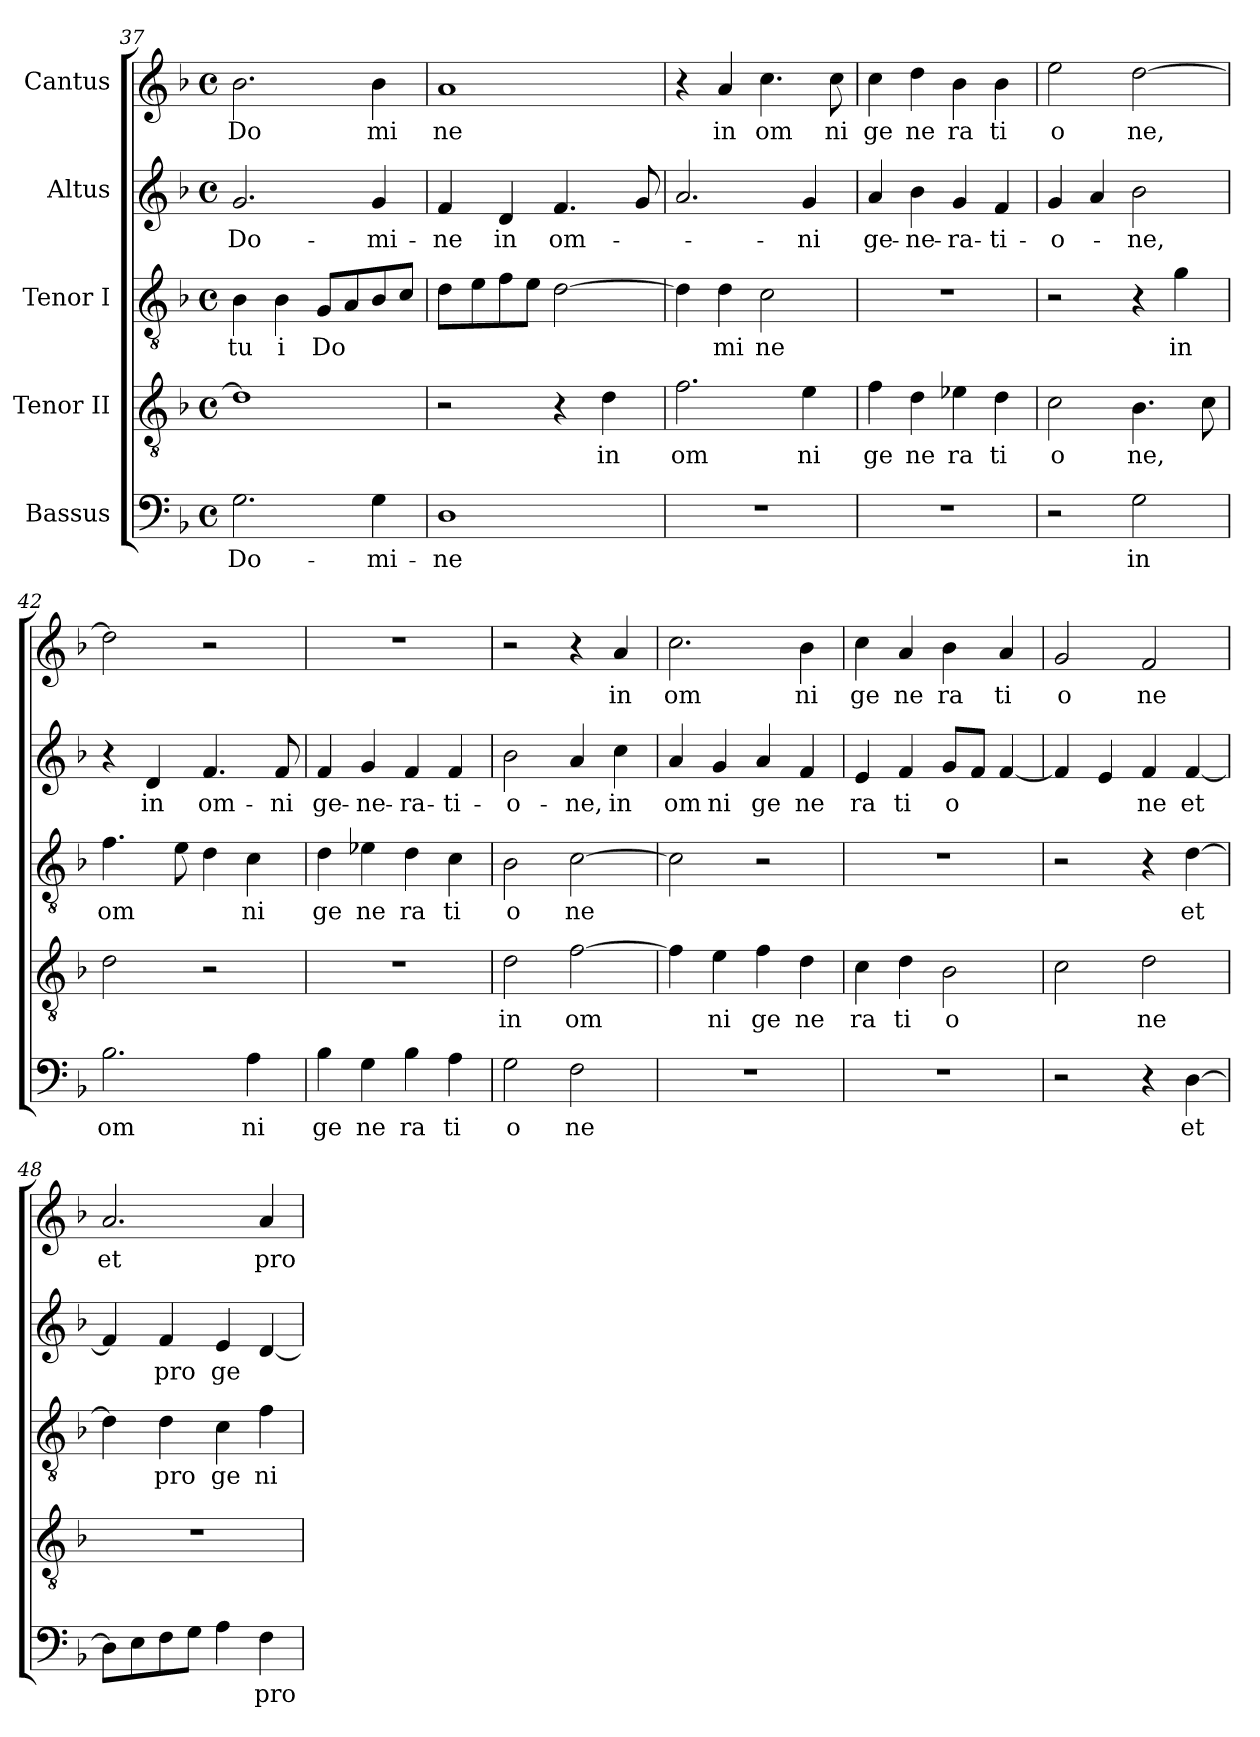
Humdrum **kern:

**kern	**text	**kern	**text	**kern	**text	**kern	**text	**kern	**text
*part5	*part5	*part4	*part4	*part3	*part3	*part2	*part2	*part1	*part1
*staff5	*staff5	*staff4	*staff4	*staff3	*staff3	*staff2	*staff2	*staff1	*staff1
*I"Bassus	*	*I"Tenor II	*	*I"Tenor I	*	*I"Altus	*	*I"Cantus	*
*clefF4	*	*clefGv2	*	*clefGv2	*	*clefG2	*	*clefG2	*
*k[b-]	*	*k[b-]	*	*k[b-]	*	*k[b-]	*	*k[b-]	*
*F:	*	*F:	*	*F:	*	*F:	*	*F:	*
*M4/4	*	*M4/4	*	*M4/4	*	*M4/4	*	*M4/4	*
*met(c)	*	*met(c)	*	*met(c)	*	*met(c)	*	*met(c)	*
=37	=37	=37	=37	=37	=37	=37	=37	=37	=37
!	!LO:LY:b:cj	!	!	!	!LO:LY:b:cj	!	!LO:LY:b:cj	!	!LO:LY:b:cj
2.G\	Do-	1d]	.	4B-\	tu	2.g/	Do-	2.b-\	Do
!	!	!	!	!	!LO:LY:b:cj	!	!	!	!
.	.	.	.	4B-\	i	.	.	.	.
!	!	!	!	!	!LO:LY:b	!	!	!	!
.	.	.	.	8G/L	Do	.	.	.	.
.	.	.	.	8A/	.	.	.	.	.
!	!LO:LY:b:cj	!	!	!	!	!	!LO:LY:b:cj	!	!LO:LY:b:cj
4G\	-mi-	.	.	8B-/	.	4g/	-mi-	4b-\	mi
.	.	.	.	8c/J	.	.	.	.	.
!!LO:PB:g=z
=38	=38	=38	=38	=38	=38	=38	=38	=38	=38
!	!LO:LY:b:cj	!	!	!	!	!	!LO:LY:b:cj	!	!LO:LY:b:cj
*	*	*	*	*^	*	*	*	*	*
1D	-ne	2r	.	8d\L	64ryy	.	4f/	-ne	1a	ne
.	.	.	.	.	2ryy	.	.	.	.	.
.	.	.	.	8e\	.	.	.	.	.	.
!	!	!	!	!	!	!	!	!LO:LY:b:cj	!	!
.	.	.	.	8f\	.	.	4d/	in	.	.
.	.	.	.	8e\J	.	.	.	.	.	.
!	!	!	!	!	!	!	!	!LO:LY:b	!	!
.	.	4r	.	[>2d\	.	.	4.f/	om-	.	.
.	.	.	.	.	4ryy	.	.	.	.	.
!	!	!	!LO:LY:b:cj	!	!	!	!	!	!	!
.	.	4d\	in	.	.	.	.	.	.	.
.	.	.	.	.	8...ryy	.	.	.	.	.
.	.	.	.	.	.	.	8g/	.	.	.
=39	=39	=39	=39	=39	=39	=39	=39	=39	=39	=39
!	!	!	!LO:LY:b:cj	!	!	!	!	!	!	!
*	*	*	*	*v	*v	*	*	*	*	*
1r	.	2.f\	om	4d\]	.	2.a/	.	4r	.
!	!	!	!	!	!LO:LY:b:cj	!	!	!	!LO:LY:b:cj
.	.	.	.	4d\	mi	.	.	4a/	in
!	!	!	!	!	!LO:LY:b:cj	!	!	!	!LO:LY:b:cj
.	.	.	.	2c\	ne	.	.	4.cc\	om
!	!	!	!LO:LY:b:cj	!	!	!	!LO:LY:b:cj	!	!
.	.	4e\	ni	.	.	4g/	-ni	.	.
!	!	!	!	!	!	!	!	!	!LO:LY:b:cj
.	.	.	.	.	.	.	.	8cc\	ni
=40	=40	=40	=40	=40	=40	=40	=40	=40	=40
!	!	!	!LO:LY:b:cj	!	!	!	!LO:LY:b:cj	!	!LO:LY:b:cj
1r	.	4f\	ge	1r	.	4a/	ge-	4cc\	ge
!	!	!	!LO:LY:b:cj	!	!	!	!LO:LY:b:cj	!	!LO:LY:b:cj
.	.	4d\	ne	.	.	4b-\	-ne-	4dd\	ne
!	!	!	!LO:LY:b:cj	!	!	!	!LO:LY:b:cj	!	!LO:LY:b:cj
.	.	4e-X\	ra	.	.	4g/	-ra-	4b-\	ra
!	!	!	!LO:LY:b:cj	!	!	!	!LO:LY:b:cj	!	!LO:LY:b:cj
.	.	4d\	ti	.	.	4f/	-ti-	4b-\	ti
=41	=41	=41	=41	=41	=41	=41	=41	=41	=41
!	!	!	!LO:LY:b:cj	!	!	!	!LO:LY:b:cj	!	!LO:LY:b:cj
2r	.	2c\	o	2r	.	4g/	-o-	2ee\	o
.	.	.	.	.	.	4a/	.	.	.
!	!LO:LY:b:cj	!	!LO:LY:b	!	!	!	!LO:LY:b:cj	!	!LO:LY:b
2G\	in	4.B-\	ne,	4r	.	2b-\	-ne,	[>2dd\	ne,
!	!	!	!	!	!LO:LY:b:cj	!	!	!	!
.	.	.	.	4g\	in	.	.	.	.
.	.	8c\	.	.	.	.	.	.	.
=42	=42	=42	=42	=42	=42	=42	=42	=42	=42
!	!LO:LY:b:cj	!	!	!	!LO:LY:b	!	!	!	!
2.B-\	om	2d\	.	4.f\	om	4r	.	2dd\]	.
!	!	!	!	!	!	!	!LO:LY:b:cj	!	!
.	.	.	.	.	.	4d/	in	.	.
.	.	.	.	8e\	.	.	.	.	.
!	!	!	!	!	!	!	!LO:LY:b:cj	!	!
.	.	2r	.	4d\	.	4.f/	om-	2r	.
!	!LO:LY:b:cj	!	!	!	!LO:LY:b:cj	!	!	!	!
4A\	ni	.	.	4c\	ni	.	.	.	.
!	!	!	!	!	!	!	!LO:LY:b:cj	!	!
.	.	.	.	.	.	8f/	-ni	.	.
=43	=43	=43	=43	=43	=43	=43	=43	=43	=43
!	!LO:LY:b:cj	!	!	!	!LO:LY:b:cj	!	!LO:LY:b:cj	!	!
4B-\	ge	1r	.	4d\	ge	4f/	ge-	1r	.
!	!LO:LY:b:cj	!	!	!	!LO:LY:b:cj	!	!LO:LY:b:cj	!	!
4G\	ne	.	.	4e-X\	ne	4g/	-ne-	.	.
!	!LO:LY:b:cj	!	!	!	!LO:LY:b:cj	!	!LO:LY:b:cj	!	!
4B-\	ra	.	.	4d\	ra	4f/	-ra-	.	.
!	!LO:LY:b:cj	!	!	!	!LO:LY:b:cj	!	!LO:LY:b:cj	!	!
4A\	ti	.	.	4c\	ti	4f/	-ti-	.	.
=44	=44	=44	=44	=44	=44	=44	=44	=44	=44
!	!LO:LY:b:cj	!	!LO:LY:b:cj	!	!LO:LY:b:cj	!	!LO:LY:b:cj	!	!
2G\	o	2d\	in	2B-\	o	2b-\	-o-	2r	.
!	!LO:LY:b:cj	!	!LO:LY:b	!	!LO:LY:b:cj	!	!LO:LY:b:cj	!	!
2F\	ne	[>2f\	om	[<2c\	ne	4a/	-ne,	4r	.
!	!	!	!	!	!	!	!LO:LY:b:cj	!	!LO:LY:b:cj
.	.	.	.	.	.	4cc\	in	4a/	in
!!LO:LB:g=z
=45	=45	=45	=45	=45	=45	=45	=45	=45	=45
!	!	!	!	!	!	!	!LO:LY:b:cj	!	!LO:LY:b:cj
1r	.	4f\]	.	2c\]	.	4a/	om	2.cc\	om
!	!	!	!LO:LY:b:cj	!	!	!	!LO:LY:b:cj	!	!
.	.	4e\	ni	.	.	4g/	ni	.	.
!	!	!	!LO:LY:b:cj	!	!	!	!LO:LY:b:cj	!	!
.	.	4f\	ge	2r	.	4a/	ge	.	.
!	!	!	!LO:LY:b:cj	!	!	!	!LO:LY:b:cj	!	!LO:LY:b:cj
.	.	4d\	ne	.	.	4f/	ne	4b-\	ni
=46	=46	=46	=46	=46	=46	=46	=46	=46	=46
!	!	!	!LO:LY:b:cj	!	!	!	!LO:LY:b:cj	!	!LO:LY:b:cj
1r	.	4c\	ra	1r	.	4e/	ra	4cc\	ge
!	!	!	!LO:LY:b:cj	!	!	!	!LO:LY:b:cj	!	!LO:LY:b:cj
.	.	4d\	ti	.	.	4f/	ti	4a/	ne
!	!	!	!LO:LY:b:cj	!	!	!	!LO:LY:b:cj	!	!LO:LY:b:cj
.	.	2B-\	o	.	.	8g/L	o	4b-\	ra
.	.	.	.	.	.	8f/J	.	.	.
!	!	!	!	!	!	!	!	!	!LO:LY:b:cj
.	.	.	.	.	.	[<4f/	.	4a/	ti
=47	=47	=47	=47	=47	=47	=47	=47	=47	=47
!	!	!	!	!	!	!	!	!	!LO:LY:b:cj
2r	.	2c\	.	2r	.	4f/]	.	2g/	o
.	.	.	.	.	.	4e/	.	.	.
!	!	!	!LO:LY:b:cj	!	!	!	!LO:LY:b:cj	!	!LO:LY:b:cj
4r	.	2d\	ne	4r	.	4f/	ne	2f/	ne
!	!LO:LY:b:cj	!	!	!	!LO:LY:b:cj	!	!LO:LY:b:cj	!	!
[>4D\	et	.	.	[>4d\	et	[<4f/	et	.	.
=48	=48	=48	=48	=48	=48	=48	=48	=48	=48
!	!	!	!	!	!	!	!	!	!LO:LY:b:cj
8D\L]	.	1r	.	4d\]	.	4f/]	.	2.a/	et
8E\	.	.	.	.	.	.	.	.	.
!	!	!	!	!	!LO:LY:b:cj	!	!LO:LY:b:cj	!	!
8F\	.	.	.	4d\	pro	4f/	pro	.	.
8G\J	.	.	.	.	.	.	.	.	.
!	!	!	!	!	!LO:LY:b:cj	!	!LO:LY:b:cj	!	!
4A\	.	.	.	4c\	ge	4e/	ge	.	.
!	!LO:LY:b:cj	!	!	!	!LO:LY:b:cj	!	!	!	!LO:LY:b:cj
4F\	pro	.	.	4f\	ni	[<4d/	.	4a/	pro
=	=	=	=	=	=	=	=	=	=
*-	*-	*-	*-	*-	*-	*-	*-	*-	*-
